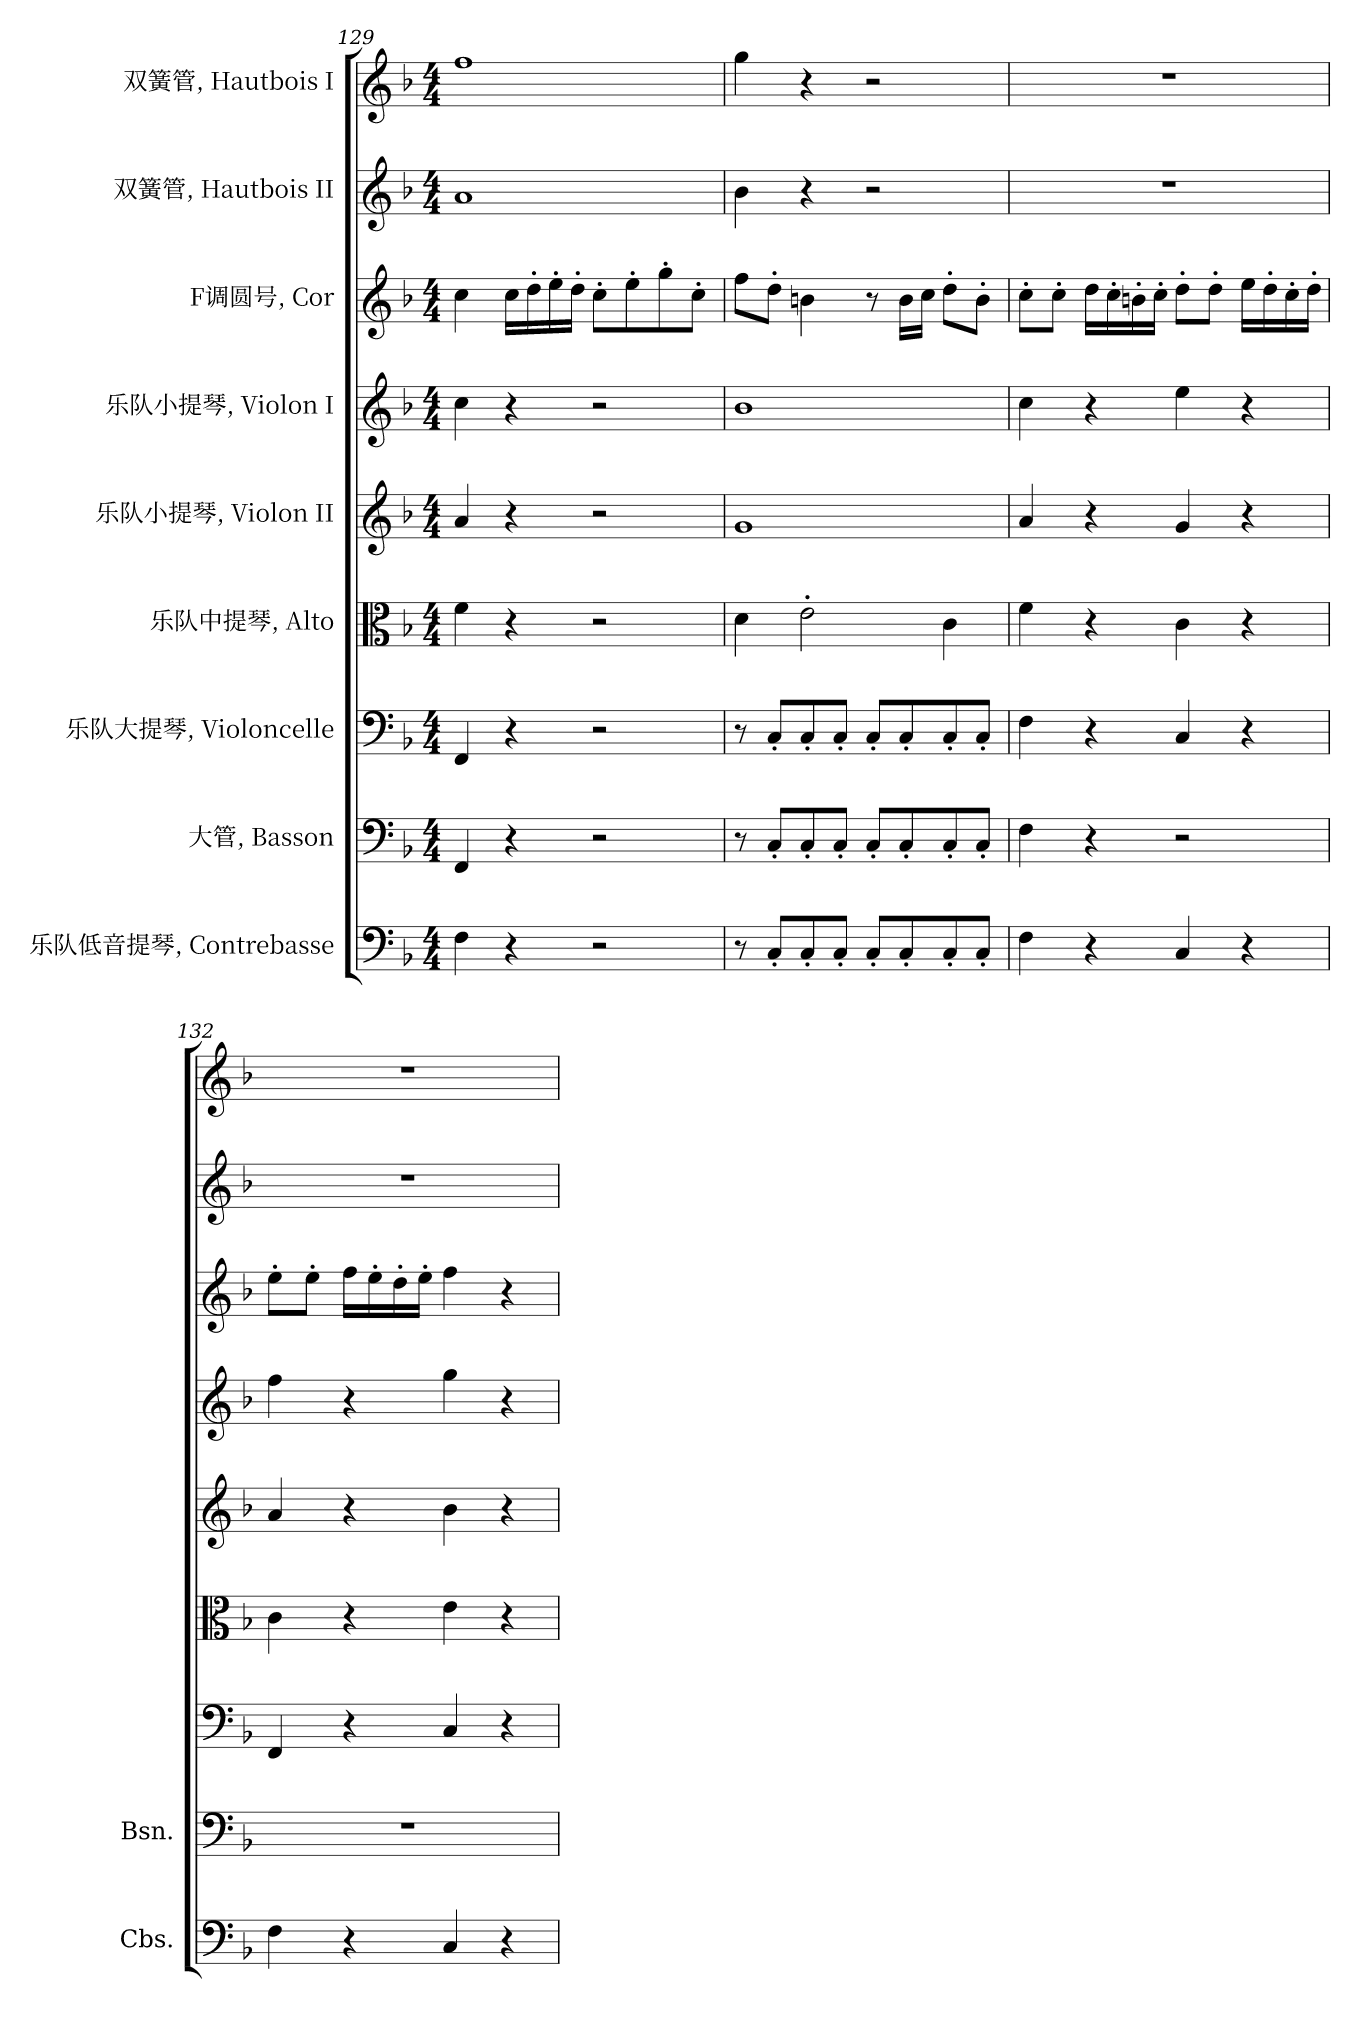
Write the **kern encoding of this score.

**kern	**kern	**kern	**kern	**kern	**kern	**kern	**kern	**kern
*part9	*part8	*part7	*part6	*part5	*part4	*part3	*part2	*part1
*staff9	*staff8	*staff7	*staff6	*staff5	*staff4	*staff3	*staff2	*staff1
*I"乐队低音提琴, Contrebasse	*I"大管, Basson	*I"乐队大提琴, Violoncelle	*I"乐队中提琴, Alto	*I"乐队小提琴, Violon II	*I"乐队小提琴, Violon I	*I"F调圆号, Cor	*I"双簧管, Hautbois II	*I"双簧管, Hautbois I
*I'Cbs.	*I'Bsn.	*	*	*	*	*	*	*
*clefF4	*clefF4	*clefF4	*clefC3	*clefG2	*clefG2	*clefG2	*clefG2	*clefG2
*ITrd7c12	*	*	*	*	*	*ITrd4c7	*	*
*k[b-]	*k[b-]	*k[b-]	*k[b-]	*k[b-]	*k[b-]	*k[b-e-]	*k[b-]	*k[b-]
*M4/4	*M4/4	*M4/4	*M4/4	*M4/4	*M4/4	*M4/4	*M4/4	*M4/4
=129	=129	=129	=129	=129	=129	=129	=129	=129
4FF\	4FF/	4FF/	4f\	4a/	4cc\	4f\	1a	1ff
4r	4r	4r	4r	4r	4r	16f\LL	.	.
.	.	.	.	.	.	16g'\	.	.
.	.	.	.	.	.	16a'\	.	.
.	.	.	.	.	.	16g'\JJ	.	.
2r	2r	2r	2r	2r	2r	8f'\L	.	.
.	.	.	.	.	.	8a'\	.	.
.	.	.	.	.	.	8cc'\	.	.
.	.	.	.	.	.	8f'\J	.	.
=130	=130	=130	=130	=130	=130	=130	=130	=130
8r	8r	8r	4d\	1g	1b-	8b-\L	4b-\	4gg\
8CC'/L	8C'/L	8C'/L	.	.	.	8g'\J	.	.
8CC'/	8C'/	8C'/	2e'\	.	.	4en\	4r	4r
8CC'/J	8C'/J	8C'/J	.	.	.	.	.	.
8CC'/L	8C'/L	8C'/L	.	.	.	8r	2r	2r
8CC'/	8C'/	8C'/	.	.	.	16e\LL	.	.
.	.	.	.	.	.	16f\JJ	.	.
8CC'/	8C'/	8C'/	4c\	.	.	8g'\L	.	.
8CC'/J	8C'/J	8C'/J	.	.	.	8e'\J	.	.
!!LO:PB:g=z
=131	=131	=131	=131	=131	=131	=131	=131	=131
4FF\	4F\	4F\	4f\	4a/	4cc\	8f'\L	1r	1r
.	.	.	.	.	.	8f'\J	.	.
4r	4r	4r	4r	4r	4r	16g\LL	.	.
.	.	.	.	.	.	16f'\	.	.
.	.	.	.	.	.	16en'\	.	.
.	.	.	.	.	.	16f'\JJ	.	.
4CC/	2r	4C/	4c\	4g/	4ee\	8g'\L	.	.
.	.	.	.	.	.	8g'\J	.	.
4r	.	4r	4r	4r	4r	16a\LL	.	.
.	.	.	.	.	.	16g'\	.	.
.	.	.	.	.	.	16f'\	.	.
.	.	.	.	.	.	16g'\JJ	.	.
=132	=132	=132	=132	=132	=132	=132	=132	=132
4FF\	1r	4FF/	4c\	4a/	4ff\	8a'\L	1r	1r
.	.	.	.	.	.	8a'\J	.	.
4r	.	4r	4r	4r	4r	16b-\LL	.	.
.	.	.	.	.	.	16a'\	.	.
.	.	.	.	.	.	16g'\	.	.
.	.	.	.	.	.	16a'\JJ	.	.
4CC/	.	4C/	4e\	4b-\	4gg\	4b-\	.	.
4r	.	4r	4r	4r	4r	4r	.	.
=	=	=	=	=	=	=	=	=
*-	*-	*-	*-	*-	*-	*-	*-	*-
